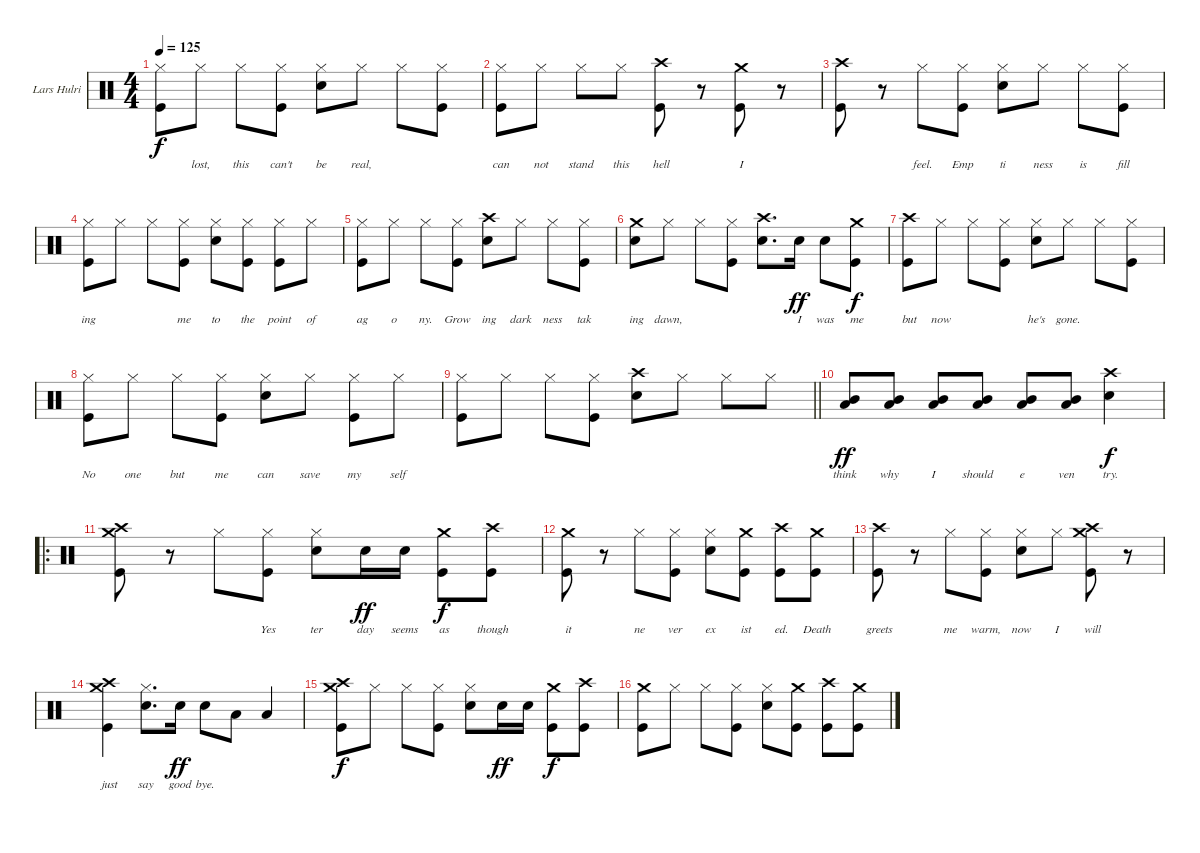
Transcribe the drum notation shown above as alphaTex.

\bracketExtendMode groupsimilarinstruments
\firstSystemTrackNameOrientation horizontal
\otherSystemsTrackNameOrientation horizontal
\track ("Lars Hulrich" "Lars Hulri") {instrument percussion}
\staff {score}
\articulation defaults
\ts (4 4)
\tempo 125
\clef neutral
\ks aminor
("Hi-Hat (closed)" "Kick (hit)").8{lyrics (0 " ") lyrics (1 "") lyrics (2 "") lyrics (3 "") lyrics (4 "") dy f} "Hi-Hat (closed)".8{lyrics (0 "lost,") lyrics (1 "") lyrics (2 "") lyrics (3 "") lyrics (4 "")} "Hi-Hat (closed)".8{lyrics (0 "this") lyrics (1 "") lyrics (2 "") lyrics (3 "") lyrics (4 "")} ("Hi-Hat (closed)" "Kick (hit)").8{lyrics (0 "can't") lyrics (1 "") lyrics (2 "") lyrics (3 "") lyrics (4 "")} ("Hi-Hat (closed)" "Snare (hit) 2").8{lyrics (0 "be") lyrics (1 "") lyrics (2 "") lyrics (3 "") lyrics (4 "")} "Hi-Hat (closed)".8{lyrics (0 "real,") lyrics (1 "") lyrics (2 "") lyrics (3 "") lyrics (4 "")} "Hi-Hat (closed)".8{lyrics (0 " ") lyrics (1 "") lyrics (2 "") lyrics (3 "") lyrics (4 "")} ("Hi-Hat (closed)" "Kick (hit)").8{lyrics (0 " ") lyrics (1 "") lyrics (2 "") lyrics (3 "") lyrics (4 "")} |
("Hi-Hat (closed)" "Kick (hit)").8{lyrics (0 "can") lyrics (1 "") lyrics (2 "") lyrics (3 "") lyrics (4 "")} "Hi-Hat (closed)".8{lyrics (0 "not") lyrics (1 "") lyrics (2 "") lyrics (3 "") lyrics (4 "")} "Hi-Hat (closed)".8{lyrics (0 "stand") lyrics (1 "") lyrics (2 "") lyrics (3 "") lyrics (4 "")} "Hi-Hat (closed)".8{lyrics (0 "this") lyrics (1 "") lyrics (2 "") lyrics (3 "") lyrics (4 "")} ("Crash high (hit)" "Kick (hit)").8{lyrics (0 "hell") lyrics (1 "") lyrics (2 "") lyrics (3 "") lyrics (4 "")} r.8 ("Crash medium (hit)" "Kick (hit)").8{lyrics (0 "I") lyrics (1 "") lyrics (2 "") lyrics (3 "") lyrics (4 "")} r.8 |
("Crash high (hit)" "Kick (hit)").8{lyrics (0 " ") lyrics (1 "") lyrics (2 "") lyrics (3 "") lyrics (4 "")} r.8 "Hi-Hat (closed)".8{lyrics (0 "feel.") lyrics (1 "") lyrics (2 "") lyrics (3 "") lyrics (4 "")} ("Hi-Hat (closed)" "Kick (hit)").8{lyrics (0 "Emp") lyrics (1 "") lyrics (2 "") lyrics (3 "") lyrics (4 "")} ("Hi-Hat (closed)" "Snare (hit) 2").8{lyrics (0 "ti") lyrics (1 "") lyrics (2 "") lyrics (3 "") lyrics (4 "")} "Hi-Hat (closed)".8{lyrics (0 "ness") lyrics (1 "") lyrics (2 "") lyrics (3 "") lyrics (4 "")} "Hi-Hat (closed)".8{lyrics (0 "is") lyrics (1 "") lyrics (2 "") lyrics (3 "") lyrics (4 "")} ("Hi-Hat (closed)" "Kick (hit)").8{lyrics (0 "fill") lyrics (1 "") lyrics (2 "") lyrics (3 "") lyrics (4 "")} |
("Hi-Hat (closed)" "Kick (hit)").8{lyrics (0 "ing") lyrics (1 "") lyrics (2 "") lyrics (3 "") lyrics (4 "")} "Hi-Hat (closed)".8{lyrics (0 " ") lyrics (1 "") lyrics (2 "") lyrics (3 "") lyrics (4 "")} "Hi-Hat (closed)".8{lyrics (0 " ") lyrics (1 "") lyrics (2 "") lyrics (3 "") lyrics (4 "")} ("Hi-Hat (closed)" "Kick (hit)").8{lyrics (0 "me") lyrics (1 "") lyrics (2 "") lyrics (3 "") lyrics (4 "")} ("Hi-Hat (closed)" "Snare (hit) 2").8{lyrics (0 "to") lyrics (1 "") lyrics (2 "") lyrics (3 "") lyrics (4 "")} ("Hi-Hat (closed)" "Kick (hit)").8{lyrics (0 "the") lyrics (1 "") lyrics (2 "") lyrics (3 "") lyrics (4 "")} ("Hi-Hat (closed)" "Kick (hit)").8{lyrics (0 "point") lyrics (1 "") lyrics (2 "") lyrics (3 "") lyrics (4 "")} "Hi-Hat (closed)".8{lyrics (0 "of") lyrics (1 "") lyrics (2 "") lyrics (3 "") lyrics (4 "")} |
("Hi-Hat (closed)" "Kick (hit)").8{lyrics (0 "ag") lyrics (1 "") lyrics (2 "") lyrics (3 "") lyrics (4 "")} "Hi-Hat (closed)".8{lyrics (0 "o") lyrics (1 "") lyrics (2 "") lyrics (3 "") lyrics (4 "")} "Hi-Hat (closed)".8{lyrics (0 "ny.") lyrics (1 "") lyrics (2 "") lyrics (3 "") lyrics (4 "")} ("Hi-Hat (closed)" "Kick (hit)").8{lyrics (0 "Grow") lyrics (1 "") lyrics (2 "") lyrics (3 "") lyrics (4 "")} ("Crash high (hit)" "Snare (hit) 2").8{lyrics (0 "ing") lyrics (1 "") lyrics (2 "") lyrics (3 "") lyrics (4 "")} "Hi-Hat (closed)".8{lyrics (0 "dark") lyrics (1 "") lyrics (2 "") lyrics (3 "") lyrics (4 "")} "Hi-Hat (closed)".8{lyrics (0 "ness") lyrics (1 "") lyrics (2 "") lyrics (3 "") lyrics (4 "")} ("Hi-Hat (closed)" "Kick (hit)").8{lyrics (0 "tak") lyrics (1 "") lyrics (2 "") lyrics (3 "") lyrics (4 "")} |
("Crash medium (hit)" "Snare (hit) 2").8{lyrics (0 "ing") lyrics (1 "") lyrics (2 "") lyrics (3 "") lyrics (4 "")} "Hi-Hat (closed)".8{lyrics (0 "dawn,") lyrics (1 "") lyrics (2 "") lyrics (3 "") lyrics (4 "")} "Hi-Hat (closed)".8{lyrics (0 " ") lyrics (1 "") lyrics (2 "") lyrics (3 "") lyrics (4 "")} ("Hi-Hat (closed)" "Kick (hit)").8{lyrics (0 " ") lyrics (1 "") lyrics (2 "") lyrics (3 "") lyrics (4 "")} ("Crash high (hit)" "Snare (hit) 2").8{d lyrics (0 " ") lyrics (1 "") lyrics (2 "") lyrics (3 "") lyrics (4 "")} "Snare (hit) 2".16{lyrics (0 "I") lyrics (1 "") lyrics (2 "") lyrics (3 "") lyrics (4 "") dy ff} "Snare (hit) 2".8{lyrics (0 "was") lyrics (1 "") lyrics (2 "") lyrics (3 "") lyrics (4 "")} ("Crash medium (hit)" "Kick (hit)").8{lyrics (0 "me") lyrics (1 "") lyrics (2 "") lyrics (3 "") lyrics (4 "") dy f} |
("Crash high (hit)" "Kick (hit)").8{lyrics (0 "but") lyrics (1 "") lyrics (2 "") lyrics (3 "") lyrics (4 "")} "Hi-Hat (closed)".8{lyrics (0 "now") lyrics (1 "") lyrics (2 "") lyrics (3 "") lyrics (4 "")} "Hi-Hat (closed)".8{lyrics (0 " ") lyrics (1 "") lyrics (2 "") lyrics (3 "") lyrics (4 "")} ("Hi-Hat (closed)" "Kick (hit)").8{lyrics (0 " ") lyrics (1 "") lyrics (2 "") lyrics (3 "") lyrics (4 "")} ("Hi-Hat (closed)" "Snare (hit) 2").8{lyrics (0 "he's") lyrics (1 "") lyrics (2 "") lyrics (3 "") lyrics (4 "")} "Hi-Hat (closed)".8{lyrics (0 "gone.") lyrics (1 "") lyrics (2 "") lyrics (3 "") lyrics (4 "")} "Hi-Hat (closed)".8{lyrics (0 " ") lyrics (1 "") lyrics (2 "") lyrics (3 "") lyrics (4 "")} ("Hi-Hat (closed)" "Kick (hit)").8{lyrics (0 "") lyrics (1 "") lyrics (2 "") lyrics (3 "") lyrics (4 "")} |
("Hi-Hat (closed)" "Kick (hit)").8{lyrics (0 "No") lyrics (1 "") lyrics (2 "") lyrics (3 "") lyrics (4 "")} "Hi-Hat (closed)".8{lyrics (0 "one") lyrics (1 "") lyrics (2 "") lyrics (3 "") lyrics (4 "")} "Hi-Hat (closed)".8{lyrics (0 "but") lyrics (1 "") lyrics (2 "") lyrics (3 "") lyrics (4 "")} ("Hi-Hat (closed)" "Kick (hit)").8{lyrics (0 "me") lyrics (1 "") lyrics (2 "") lyrics (3 "") lyrics (4 "")} ("Hi-Hat (closed)" "Snare (hit) 2").8{lyrics (0 "can") lyrics (1 "") lyrics (2 "") lyrics (3 "") lyrics (4 "")} "Hi-Hat (closed)".8{lyrics (0 "save") lyrics (1 "") lyrics (2 "") lyrics (3 "") lyrics (4 "")} ("Hi-Hat (closed)" "Kick (hit)").8{lyrics (0 "my") lyrics (1 "") lyrics (2 "") lyrics (3 "") lyrics (4 "")} "Hi-Hat (closed)".8{lyrics (0 "self") lyrics (1 "") lyrics (2 "") lyrics (3 "") lyrics (4 "")} |
\barLineRight lightlight
("Hi-Hat (closed)" "Kick (hit)").8 "Hi-Hat (closed)".8 "Hi-Hat (closed)".8 ("Hi-Hat (closed)" "Kick (hit)").8 ("Crash high (hit)" "Snare (hit) 2").8 "Hi-Hat (closed)".8 "Hi-Hat (closed)".8 "Hi-Hat (closed)".8 |
("Mid Tom (hit)" "Low Tom (hit)").8{lyrics (0 "think") lyrics (1 "") lyrics (2 "") lyrics (3 "") lyrics (4 "") dy ff} ("Mid Tom (hit)" "Low Tom (hit)").8{lyrics (0 "why") lyrics (1 "") lyrics (2 "") lyrics (3 "") lyrics (4 "")} ("Mid Tom (hit)" "Low Tom (hit)").8{lyrics (0 "I") lyrics (1 "") lyrics (2 "") lyrics (3 "") lyrics (4 "")} ("Mid Tom (hit)" "Low Tom (hit)").8{lyrics (0 "should") lyrics (1 "") lyrics (2 "") lyrics (3 "") lyrics (4 "")} ("Mid Tom (hit)" "Low Tom (hit)").8{lyrics (0 "e") lyrics (1 "") lyrics (2 "") lyrics (3 "") lyrics (4 "")} ("Mid Tom (hit)" "Low Tom (hit)").8{lyrics (0 "ven") lyrics (1 "") lyrics (2 "") lyrics (3 "") lyrics (4 "")} ("Crash high (hit)" "Snare (hit) 2").4{lyrics (0 "try.") lyrics (1 "") lyrics (2 "") lyrics (3 "") lyrics (4 "") dy f} |
\ro
("Crash high (hit)" "Crash medium (hit)" "Kick (hit)").8{lyrics (0 " ") lyrics (1 "") lyrics (2 "") lyrics (3 "") lyrics (4 "")} r.8 "Hi-Hat (closed)".8{lyrics (0 "") lyrics (1 "") lyrics (2 "") lyrics (3 "") lyrics (4 "")} ("Hi-Hat (closed)" "Kick (hit)").8{lyrics (0 "Yes") lyrics (1 "") lyrics (2 "") lyrics (3 "") lyrics (4 "")} ("Hi-Hat (closed)" "Snare (hit) 2").8{lyrics (0 "ter") lyrics (1 "") lyrics (2 "") lyrics (3 "") lyrics (4 "")} "Snare (hit) 2".16{lyrics (0 "day") lyrics (1 "") lyrics (2 "") lyrics (3 "") lyrics (4 "") dy ff} "Snare (hit) 2".16{lyrics (0 "seems") lyrics (1 "") lyrics (2 "") lyrics (3 "") lyrics (4 "")} ("Crash medium (hit)" "Kick (hit)").8{lyrics (0 "as") lyrics (1 "") lyrics (2 "") lyrics (3 "") lyrics (4 "") dy f} ("Crash high (hit)" "Kick (hit)").8{lyrics (0 "though") lyrics (1 "") lyrics (2 "") lyrics (3 "") lyrics (4 "")} |
("Crash medium (hit)" "Kick (hit)").8{lyrics (0 "it") lyrics (1 "") lyrics (2 "") lyrics (3 "") lyrics (4 "")} r.8 "Hi-Hat (closed)".8{lyrics (0 "ne") lyrics (1 "") lyrics (2 "") lyrics (3 "") lyrics (4 "")} ("Hi-Hat (closed)" "Kick (hit)").8{lyrics (0 "ver") lyrics (1 "") lyrics (2 "") lyrics (3 "") lyrics (4 "")} ("Hi-Hat (closed)" "Snare (hit) 2").8{lyrics (0 "ex") lyrics (1 "") lyrics (2 "") lyrics (3 "") lyrics (4 "")} ("Crash medium (hit)" "Kick (hit)").8{lyrics (0 "ist") lyrics (1 "") lyrics (2 "") lyrics (3 "") lyrics (4 "")} ("Crash high (hit)" "Kick (hit)").8{lyrics (0 "ed.") lyrics (1 "") lyrics (2 "") lyrics (3 "") lyrics (4 "")} ("Crash medium (hit)" "Kick (hit)").8{lyrics (0 "Death") lyrics (1 "") lyrics (2 "") lyrics (3 "") lyrics (4 "")} |
("Crash high (hit)" "Kick (hit)").8{lyrics (0 "greets") lyrics (1 "") lyrics (2 "") lyrics (3 "") lyrics (4 "")} r.8 "Hi-Hat (closed)".8{lyrics (0 "me") lyrics (1 "") lyrics (2 "") lyrics (3 "") lyrics (4 "")} ("Hi-Hat (closed)" "Kick (hit)").8{lyrics (0 "warm,") lyrics (1 "") lyrics (2 "") lyrics (3 "") lyrics (4 "")} ("Hi-Hat (closed)" "Snare (hit) 2").8{lyrics (0 "now") lyrics (1 "") lyrics (2 "") lyrics (3 "") lyrics (4 "")} "Hi-Hat (closed)".8{lyrics (0 "I") lyrics (1 "") lyrics (2 "") lyrics (3 "") lyrics (4 "")} ("Crash high (hit)" "Crash medium (hit)" "Kick (hit)").8{lyrics (0 "will") lyrics (1 "") lyrics (2 "") lyrics (3 "") lyrics (4 "")} r.8 |
("Crash medium (hit)" "Crash high (hit)" "Kick (hit)").4{lyrics (0 "just") lyrics (1 "") lyrics (2 "") lyrics (3 "") lyrics (4 "")} ("Hi-Hat (closed)" "Snare (hit) 2").8{d lyrics (0 "say") lyrics (1 "") lyrics (2 "") lyrics (3 "") lyrics (4 "")} "Snare (hit) 2".16{lyrics (0 "good") lyrics (1 "") lyrics (2 "") lyrics (3 "") lyrics (4 "") dy ff} "Snare (hit) 2".8{lyrics (0 "bye.") lyrics (1 "") lyrics (2 "") lyrics (3 "") lyrics (4 "")} "Low Tom (hit)".8 "Low Tom (hit)".4 |
("Crash high (hit)" "Crash medium (hit)" "Kick (hit)").8{dy f} "Hi-Hat (closed)".8 "Hi-Hat (closed)".8 ("Hi-Hat (closed)" "Kick (hit)").8 ("Hi-Hat (closed)" "Snare (hit) 2").8 "Snare (hit) 2".16{dy ff} "Snare (hit) 2".16 ("Crash medium (hit)" "Kick (hit)").8{dy f} ("Crash high (hit)" "Kick (hit)").8 |
("Crash medium (hit)" "Kick (hit)").8 "Hi-Hat (closed)".8 "Hi-Hat (closed)".8 ("Hi-Hat (closed)" "Kick (hit)").8 ("Hi-Hat (closed)" "Snare (hit) 2").8 ("Crash medium (hit)" "Kick (hit)").8 ("Crash high (hit)" "Kick (hit)").8 ("Crash medium (hit)" "Kick (hit)").8
